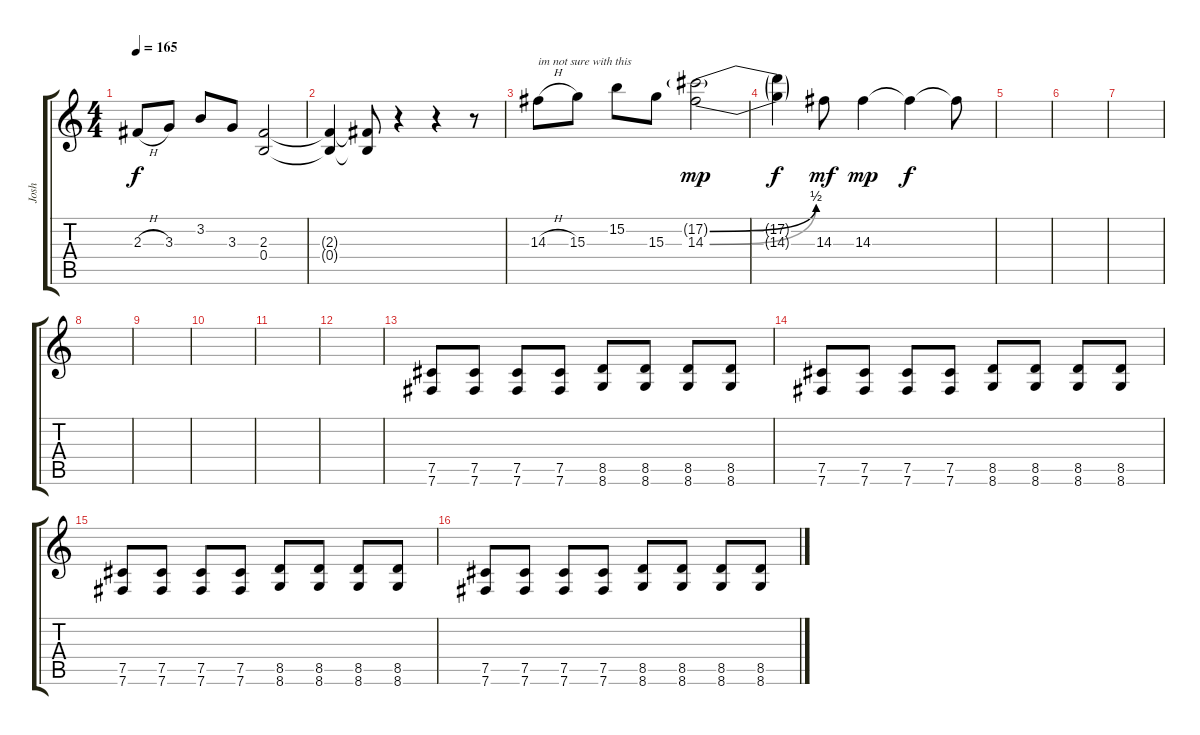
\track ("Josh" "Josh") {instrument overdrivenguitar}
\staff {score tabs}
\tuning (Db4 Ab3 E3 B2 Gb2 B1) {hide}
\ts (4 4)
\tempo 165
\clef g2
\ks c
2.3{h}.8{dy f} 3.3.8 3.2.8 3.3.8 (2.3 0.4).2 |
(2.3{t} 0.4{t}).4 (2.3{t} 0.4{t}).8 r.4 r.4 r.8 |
14.3{h}.8{txt "im not sure with this"} 15.3.8 15.2.8 15.3.8 (17.2{be (bend 0 0 60 2) g} 14.3{be (bend 0 0 60 2)}).2{dy mp} |
(17.2{t} 14.3{t}).4{dy f} 14.3.8{dy mf} 14.3.4{dy mp} 14.3{t}.4{dy f} 14.3{t}.8 |
|
|
|
|
|
|
|
|
(7.5 7.6).8{volume 11 balance 0 instrument overdrivenguitar} (7.5 7.6).8 (7.5 7.6).8 (7.5 7.6).8 (8.5 8.6).8 (8.5 8.6).8 (8.5 8.6).8 (8.5 8.6).8 |
(7.5 7.6).8 (7.5 7.6).8 (7.5 7.6).8 (7.5 7.6).8 (8.5 8.6).8 (8.5 8.6).8 (8.5 8.6).8 (8.5 8.6).8 |
(7.5 7.6).8 (7.5 7.6).8 (7.5 7.6).8 (7.5 7.6).8 (8.5 8.6).8 (8.5 8.6).8 (8.5 8.6).8 (8.5 8.6).8 |
(7.5 7.6).8 (7.5 7.6).8 (7.5 7.6).8 (7.5 7.6).8 (8.5 8.6).8 (8.5 8.6).8 (8.5 8.6).8 (8.5 8.6).8
